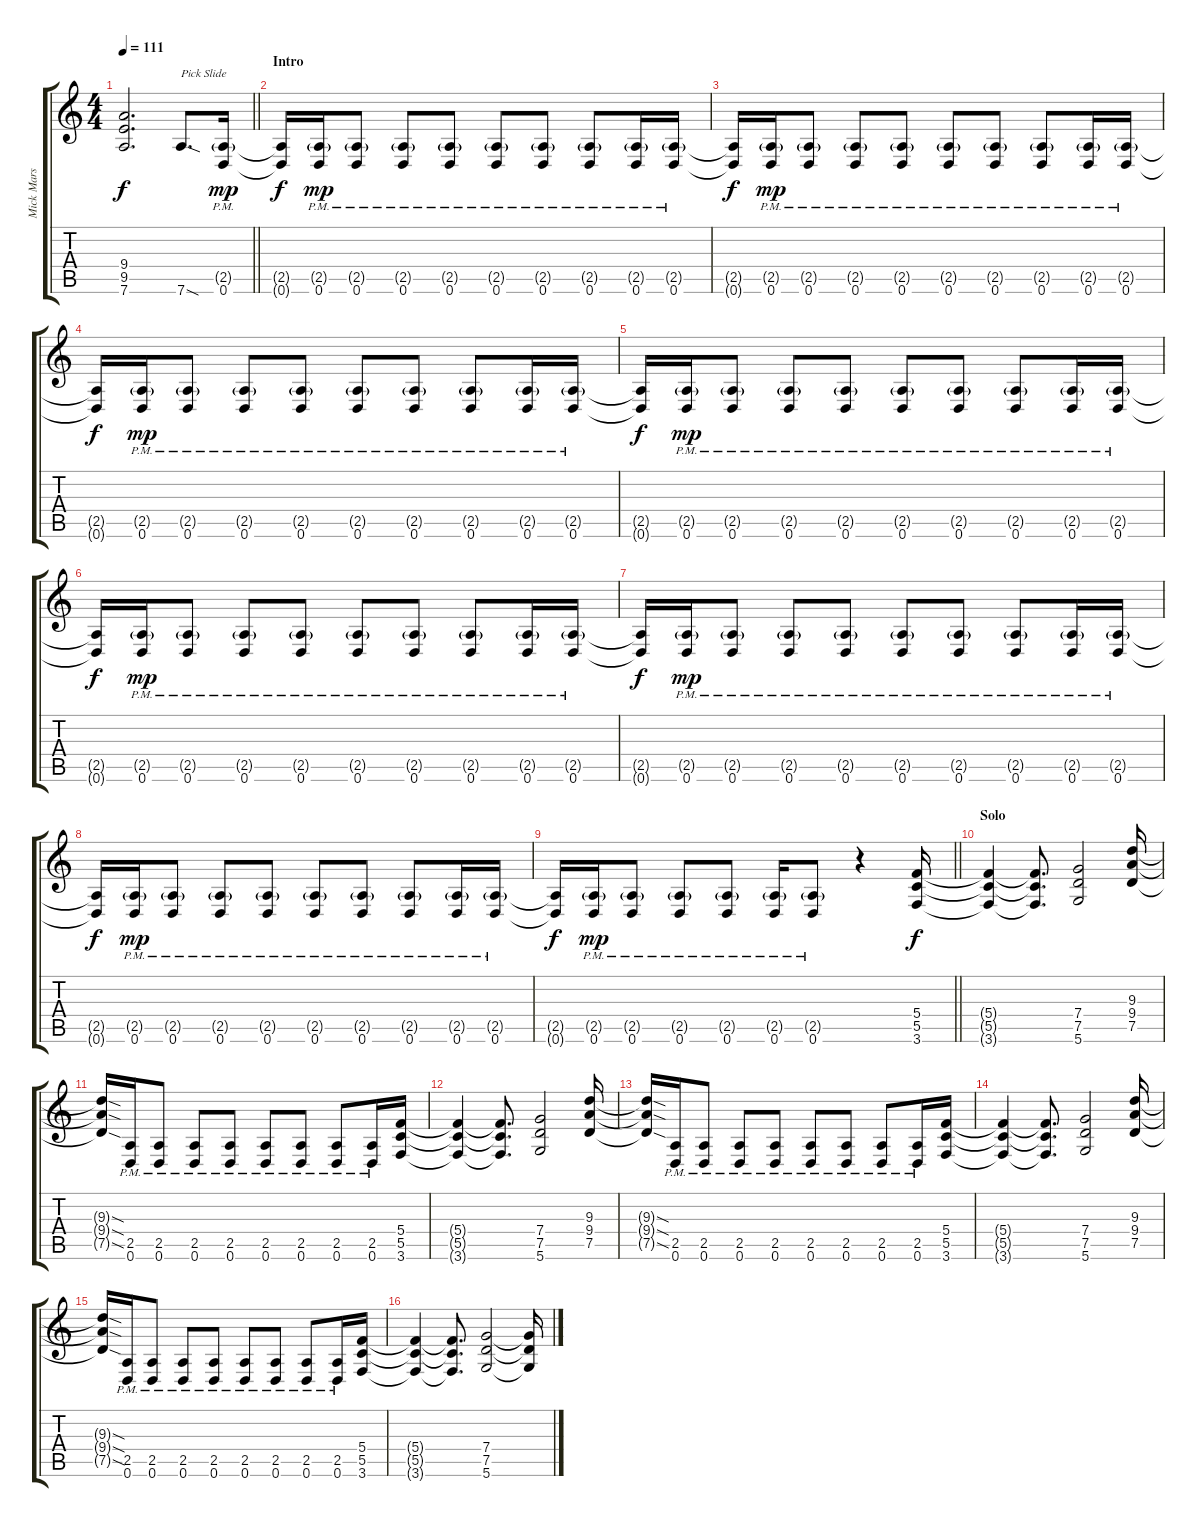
\track ("Mick Mars" "Mick Mars") {instrument distortionguitar}
\staff {score tabs}
\tuning (D4 A3 F3 C3 G2 D2) {hide}
\ts (4 4)
\tempo 111
\clef g2
\barLineRight lightlight
\ks c
(9.4{t} 9.5{t} 7.6{t}).2{d dy f} 7.6{sod}.8{d txt "Pick Slide"} (2.5{g} 0.6{pm}).16{dy mp} |
\section ("" "Intro")
(2.5{t} 0.6{t}).16{dy f} (2.5{g pm} 0.6{pm}).16{dy mp} (2.5{g pm} 0.6{pm}).8 (2.5{g pm} 0.6{pm}).8 (2.5{g pm} 0.6{pm}).8 (2.5{g pm} 0.6{pm}).8 (2.5{g pm} 0.6{pm}).8 (2.5{g pm} 0.6{pm}).8 (2.5{g pm} 0.6{pm}).16 (2.5{g pm} 0.6{pm}).16 |
(2.5{t} 0.6{t}).16{dy f} (2.5{g pm} 0.6{pm}).16{dy mp} (2.5{g pm} 0.6{pm}).8 (2.5{g pm} 0.6{pm}).8 (2.5{g pm} 0.6{pm}).8 (2.5{g pm} 0.6{pm}).8 (2.5{g pm} 0.6{pm}).8 (2.5{g pm} 0.6{pm}).8 (2.5{g pm} 0.6{pm}).16 (2.5{g pm} 0.6{pm}).16 |
(2.5{t} 0.6{t}).16{dy f} (2.5{g pm} 0.6{pm}).16{dy mp} (2.5{g pm} 0.6{pm}).8 (2.5{g pm} 0.6{pm}).8 (2.5{g pm} 0.6{pm}).8 (2.5{g pm} 0.6{pm}).8 (2.5{g pm} 0.6{pm}).8 (2.5{g pm} 0.6{pm}).8 (2.5{g pm} 0.6{pm}).16 (2.5{g pm} 0.6{pm}).16 |
(2.5{t} 0.6{t}).16{dy f} (2.5{g pm} 0.6{pm}).16{dy mp} (2.5{g pm} 0.6{pm}).8 (2.5{g pm} 0.6{pm}).8 (2.5{g pm} 0.6{pm}).8 (2.5{g pm} 0.6{pm}).8 (2.5{g pm} 0.6{pm}).8 (2.5{g pm} 0.6{pm}).8 (2.5{g pm} 0.6{pm}).16 (2.5{g pm} 0.6{pm}).16 |
(2.5{t} 0.6{t}).16{dy f} (2.5{g pm} 0.6{pm}).16{dy mp} (2.5{g pm} 0.6{pm}).8 (2.5{g pm} 0.6{pm}).8 (2.5{g pm} 0.6{pm}).8 (2.5{g pm} 0.6{pm}).8 (2.5{g pm} 0.6{pm}).8 (2.5{g pm} 0.6{pm}).8 (2.5{g pm} 0.6{pm}).16 (2.5{g pm} 0.6{pm}).16 |
(2.5{t} 0.6{t}).16{dy f} (2.5{g pm} 0.6{pm}).16{dy mp} (2.5{g pm} 0.6{pm}).8 (2.5{g pm} 0.6{pm}).8 (2.5{g pm} 0.6{pm}).8 (2.5{g pm} 0.6{pm}).8 (2.5{g pm} 0.6{pm}).8 (2.5{g pm} 0.6{pm}).8 (2.5{g pm} 0.6{pm}).16 (2.5{g pm} 0.6{pm}).16 |
(2.5{t} 0.6{t}).16{dy f} (2.5{g pm} 0.6{pm}).16{dy mp} (2.5{g pm} 0.6{pm}).8 (2.5{g pm} 0.6{pm}).8 (2.5{g pm} 0.6{pm}).8 (2.5{g pm} 0.6{pm}).8 (2.5{g pm} 0.6{pm}).8 (2.5{g pm} 0.6{pm}).8 (2.5{g pm} 0.6{pm}).16 (2.5{g pm} 0.6{pm}).16 |
\barLineRight lightlight
(2.5{t} 0.6{t}).16{dy f} (2.5{g pm} 0.6{pm}).16{dy mp} (2.5{g pm} 0.6{pm}).8 (2.5{g pm} 0.6{pm}).8 (2.5{g pm} 0.6{pm}).8 (2.5{g pm} 0.6{pm}).16 (2.5{g pm} 0.6{pm}).8 r.4 (5.4 5.5 3.6).16{dy f} |
\section ("" "Solo")
(5.4{t} 5.5{t} 3.6{t}).4 (5.4{t} 5.5{t} 3.6{t}).8{d} (7.4 7.5 5.6).2 (9.3 9.4 7.5).16 |
(9.3{sod t} 9.4{sod t} 7.5{sod t}).16 (2.5{pm} 0.6{pm}).16 (2.5{pm} 0.6{pm}).8 (2.5{pm} 0.6{pm}).8 (2.5{pm} 0.6{pm}).8 (2.5{pm} 0.6{pm}).8 (2.5{pm} 0.6{pm}).8 (2.5{pm} 0.6{pm}).8 (2.5{pm} 0.6{pm}).16 (5.4 5.5 3.6).16 |
(5.4{t} 5.5{t} 3.6{t}).4 (5.4{t} 5.5{t} 3.6{t}).8{d} (7.4 7.5 5.6).2 (9.3 9.4 7.5).16 |
(9.3{sod t} 9.4{sod t} 7.5{sod t}).16 (2.5{pm} 0.6{pm}).16 (2.5{pm} 0.6{pm}).8 (2.5{pm} 0.6{pm}).8 (2.5{pm} 0.6{pm}).8 (2.5{pm} 0.6{pm}).8 (2.5{pm} 0.6{pm}).8 (2.5{pm} 0.6{pm}).8 (2.5{pm} 0.6{pm}).16 (5.4 5.5 3.6).16 |
(5.4{t} 5.5{t} 3.6{t}).4 (5.4{t} 5.5{t} 3.6{t}).8{d} (7.4 7.5 5.6).2 (9.3 9.4 7.5).16 |
(9.3{sod t} 9.4{sod t} 7.5{sod t}).16 (2.5{pm} 0.6{pm}).16 (2.5{pm} 0.6{pm}).8 (2.5{pm} 0.6{pm}).8 (2.5{pm} 0.6{pm}).8 (2.5{pm} 0.6{pm}).8 (2.5{pm} 0.6{pm}).8 (2.5{pm} 0.6{pm}).8 (2.5{pm} 0.6{pm}).16 (5.4 5.5 3.6).16 |
(5.4{t} 5.5{t} 3.6{t}).4 (5.4{t} 5.5{t} 3.6{t}).8{d} (7.4 7.5 5.6).2 (7.4{t} 7.5{t} 5.6{t}).16
